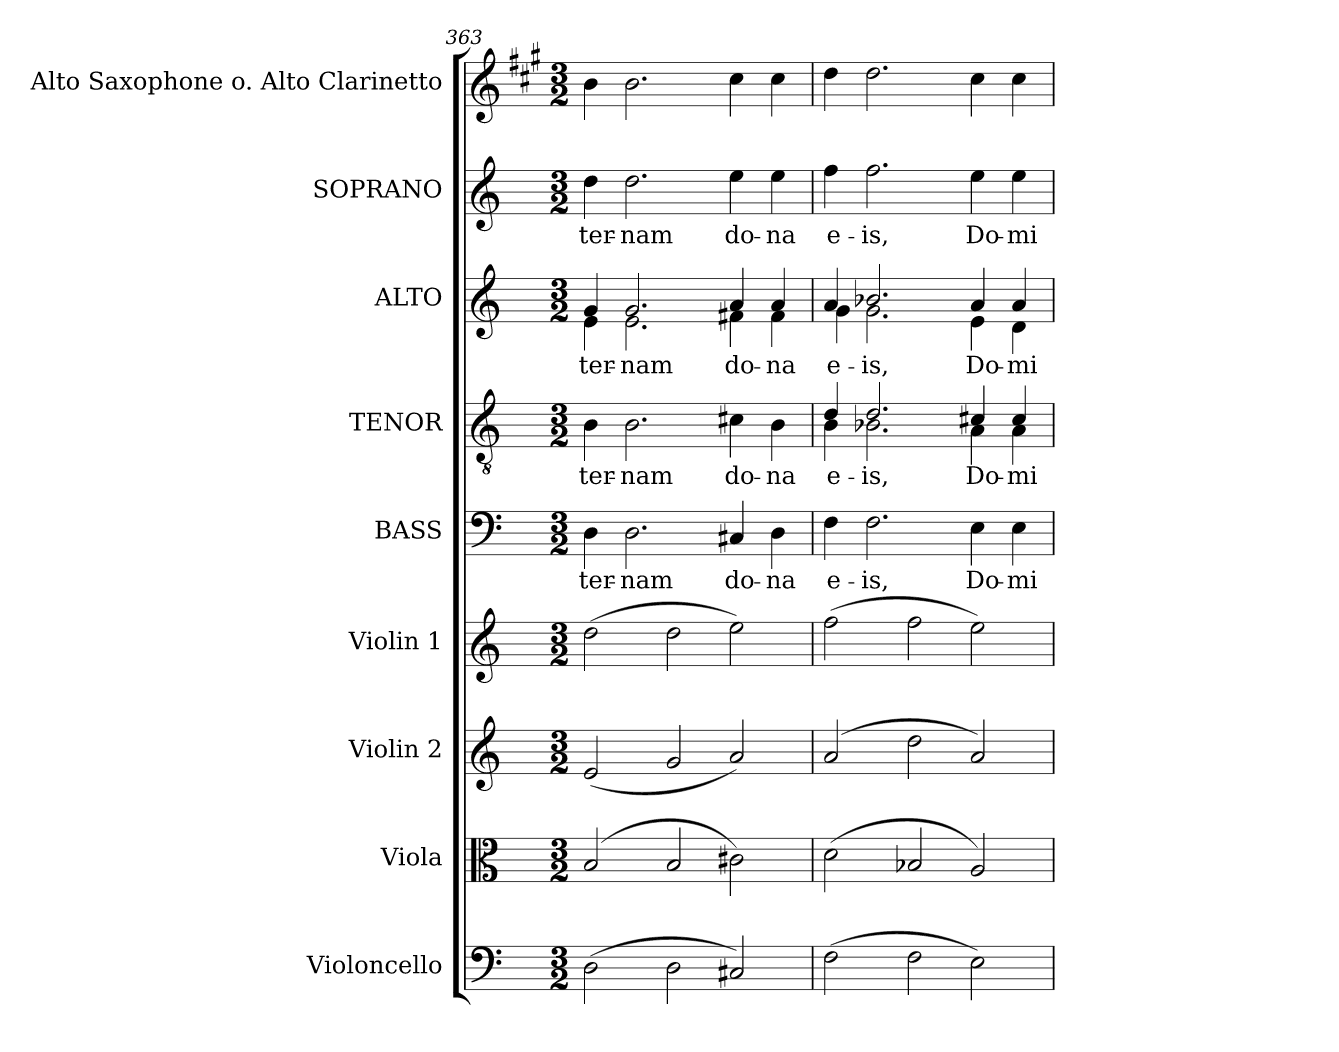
**kern	**kern	**kern	**kern	**kern	**text	**kern	**text	**kern	**text	**kern	**text	**kern
*part9	*part8	*part7	*part6	*part5	*part5	*part4	*part4	*part3	*part3	*part2	*part2	*part1
*staff9	*staff8	*staff7	*staff6	*staff5	*staff5	*staff4	*staff4	*staff3	*staff3	*staff2	*staff2	*staff1
*I"Violoncello	*I"Viola	*I"Violin 2	*I"Violin 1	*I"BASS	*	*I"TENOR	*	*I"ALTO	*	*I"SOPRANO	*	*I"Alto Saxophone o. Alto Clarinetto
*I'Vc.	*I'Vla.	*I'Vln. 2	*I'Vln. 1	*I'B.	*	*I'T.	*	*I'A.	*	*I'S.	*	*I'Alto Sax. o. Alto Clar.
!!LO:LB:g=z
*clefF4	*clefC3	*clefG2	*clefG2	*clefF4	*	*clefGv2	*	*clefG2	*	*clefG2	*	*clefG2
*	*	*	*	*	*	*ITrd7c12	*	*	*	*	*	*ITrd5c9
*k[]	*k[]	*k[]	*k[]	*k[]	*	*k[]	*	*k[]	*	*k[]	*	*k[]
*C:	*C:	*C:	*C:	*C:	*	*C:	*	*C:	*	*C:	*	*C:
*M3/2	*M3/2	*M3/2	*M3/2	*M3/2	*	*M3/2	*	*M3/2	*	*M3/2	*	*M3/2
=363	=363	=363	=363	=363	=363	=363	=363	=363	=363	=363	=363	=363
!	!	!	!	!	!LO:LY:b:color=#000000	!	!	!	!	!	!	!
!	!	!	!	!	!	!	!LO:LY:b:color=#000000	!	!	!	!	!
!	!	!	!	!	!	!	!	!	!LO:LY:b:color=#000000	!	!	!
*	*	*	*	*	*	*	*	*^	*	*	*	*
!	!	!	!	!	!	!	!	!	!	!	!	!LO:LY:b:color=#000000	!
(2Di\	(2Bi/	(2ei/	(2ddi\	4Di\	-ter-	4BBi\	-ter-	4gi/	4ei\	-ter-	4ddi\	-ter-	4di\
!	!	!	!	!	!LO:LY:b:color=#000000	!	!	!	!	!	!	!	!
!	!	!	!	!	!	!	!LO:LY:b:color=#000000	!	!	!	!	!	!
!	!	!	!	!	!	!	!	!	!	!LO:LY:b:color=#000000	!	!	!
!	!	!	!	!	!	!	!	!	!	!	!	!LO:LY:b:color=#000000	!
.	.	.	.	2.Di\	-nam	2.BBi\	-nam	2.gi/	2.ei\	-nam	2.ddi\	-nam	2.di\
2Di\	2Bi/	2gi/	2ddi\	.	.	.	.	.	.	.	.	.	.
!	!	!	!	!	!LO:LY:b:color=#000000	!	!	!	!	!	!	!	!
!	!	!	!	!	!	!	!LO:LY:b:color=#000000	!	!	!	!	!	!
!	!	!	!	!	!	!	!	!	!	!LO:LY:b:color=#000000	!	!	!
!	!	!	!	!	!	!	!	!	!	!	!	!LO:LY:b:color=#000000	!
2C#Xi/)	2c#Xi\)	2ai/)	2eei\)	4C#Xi/	do-	4C#Xi\	do-	4ai/	4f#Xi\	do-	4eei\	do-	4ei\
!	!	!	!	!	!LO:LY:b:color=#000000	!	!	!	!	!	!	!	!
!	!	!	!	!	!	!	!LO:LY:b:color=#000000	!	!	!	!	!	!
!	!	!	!	!	!	!	!	!	!	!LO:LY:b:color=#000000	!	!	!
!	!	!	!	!	!	!	!	!	!	!	!	!LO:LY:b:color=#000000	!
.	.	.	.	4Di\	-na	4BBi\	-na	4ai/	4f#i\	-na	4eei\	-na	4ei\
=364	=364	=364	=364	=364	=364	=364	=364	=364	=364	=364	=364	=364	=364
!	!	!	!	!	!LO:LY:b:color=#000000	!	!	!	!	!	!	!	!
!	!	!	!	!	!	!	!LO:LY:b:color=#000000	!	!	!	!	!	!
*	*	*	*	*	*	*^	*	*	*	*	*	*	*
!	!	!	!	!	!	!	!	!	!	!	!LO:LY:b:color=#000000	!	!	!
!	!	!	!	!	!	!	!	!	!	!	!	!	!LO:LY:b:color=#000000	!
(2Fi\	(2di\	(2ai/	(2ffi\	4Fi\	e-	4Di/	4BBi\	e-	4ai/	4gi\	e-	4ffi\	e-	4fi\
!	!	!	!	!	!LO:LY:b:color=#000000	!	!	!	!	!	!	!	!	!
!	!	!	!	!	!	!	!	!LO:LY:b:color=#000000	!	!	!	!	!	!
!	!	!	!	!	!	!	!	!	!	!	!LO:LY:b:color=#000000	!	!	!
!	!	!	!	!	!	!	!	!	!	!	!	!	!LO:LY:b:color=#000000	!
.	.	.	.	2.Fi\	-is,	2.Di/	2.BB-Xi\	-is,	2.b-Xi/	2.gi\	-is,	2.ffi\	-is,	2.fi\
2Fi\	2B-Xi/	2ddi\	2ffi\	.	.	.	.	.	.	.	.	.	.	.
!	!	!	!	!	!LO:LY:b:color=#000000	!	!	!	!	!	!	!	!	!
!	!	!	!	!	!	!	!	!LO:LY:b:color=#000000	!	!	!	!	!	!
!	!	!	!	!	!	!	!	!	!	!	!LO:LY:b:color=#000000	!	!	!
!	!	!	!	!	!	!	!	!	!	!	!	!	!LO:LY:b:color=#000000	!
2Ei\)	2Ai/)	2ai/)	2eei\)	4Ei\	Do-	4C#Xi/	4AAi\	Do-	4ai/	4ei\	Do-	4eei\	Do-	4ei\
!	!	!	!	!	!LO:LY:b:color=#000000	!	!	!	!	!	!	!	!	!
!	!	!	!	!	!	!	!	!LO:LY:b:color=#000000	!	!	!	!	!	!
!	!	!	!	!	!	!	!	!	!	!	!LO:LY:b:color=#000000	!	!	!
!	!	!	!	!	!	!	!	!	!	!	!	!	!LO:LY:b:color=#000000	!
.	.	.	.	4Ei\	-mi-	4C#i/	4AAi\	-mi-	4ai/	4di\	-mi-	4eei\	-mi-	4ei\
*	*	*	*	*	*	*v	*v	*	*	*	*	*	*	*
*	*	*	*	*	*	*	*	*v	*v	*	*	*	*
=	=	=	=	=	=	=	=	=	=	=	=	=
*-	*-	*-	*-	*-	*-	*-	*-	*-	*-	*-	*-	*-
